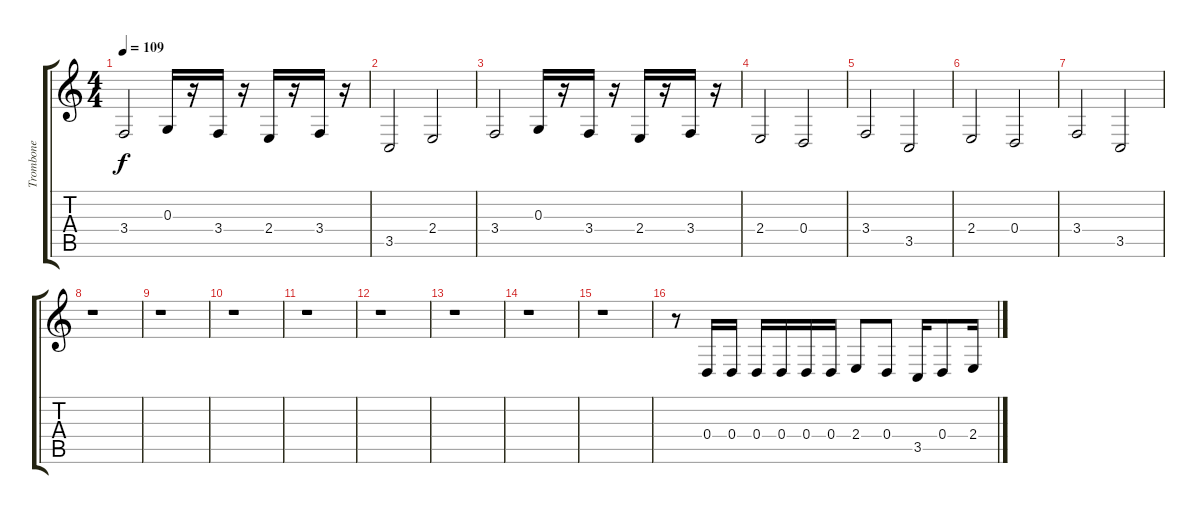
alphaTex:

\track ("Trombone" "Trombone") {instrument trombone}
\staff {score tabs}
\tuning (E4 B3 G3 D3 A2 E2) {hide}
\ts (4 4)
\tempo 109
\clef g2
\ks c
3.4.2{dy f} 0.3.16 r.16 3.4.16 r.16 2.4.16 r.16 3.4.16 r.16 |
3.5.2 2.4.2 |
3.4.2 0.3.16 r.16 3.4.16 r.16 2.4.16 r.16 3.4.16 r.16 |
2.4.2 0.4.2 |
3.4.2 3.5.2 |
2.4.2 0.4.2 |
3.4.2 3.5.2 |
r.1 |
r.1 |
r.1 |
r.1 |
r.1 |
r.1 |
r.1 |
r.1 |
r.8 0.4.16 0.4.16 0.4.16 0.4.16 0.4.16 0.4.16 2.4.8 0.4.8 3.5.16 0.4.8 2.4.16
